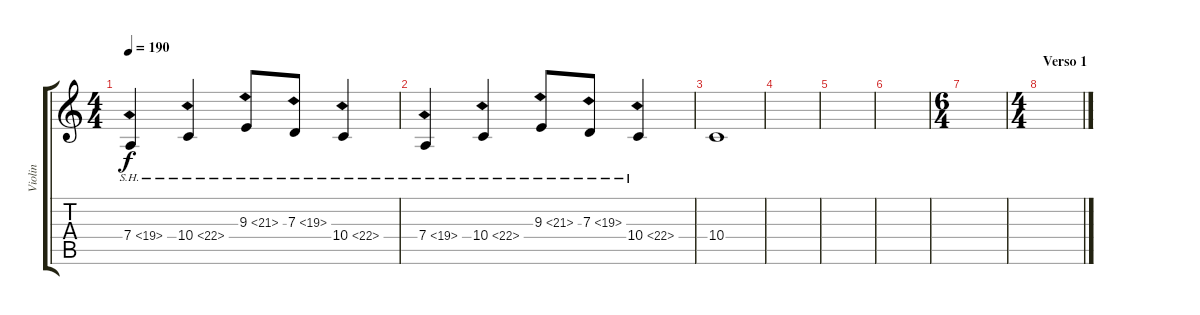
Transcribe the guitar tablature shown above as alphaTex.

\track ("Violin" "Violin") {instrument violin}
\staff {score tabs}
\tuning (E4 B3 G3 D3 A2 E2) {hide}
\ts (4 4)
\tempo 190
\clef g2
\ks c
7.4{sh 12}.4{dy f} 10.4{sh 12}.4 9.3{sh 12}.8 7.3{sh 12}.8 10.4{sh 12}.4 |
7.4{sh 12}.4 10.4{sh 12}.4 9.3{sh 12}.8 7.3{sh 12}.8 10.4{sh 12}.4 |
10.4.1 |
\section ("" "")
|
|
|
\ts (6 4)
|
\ts (4 4)
\section ("" "Verso 1")
